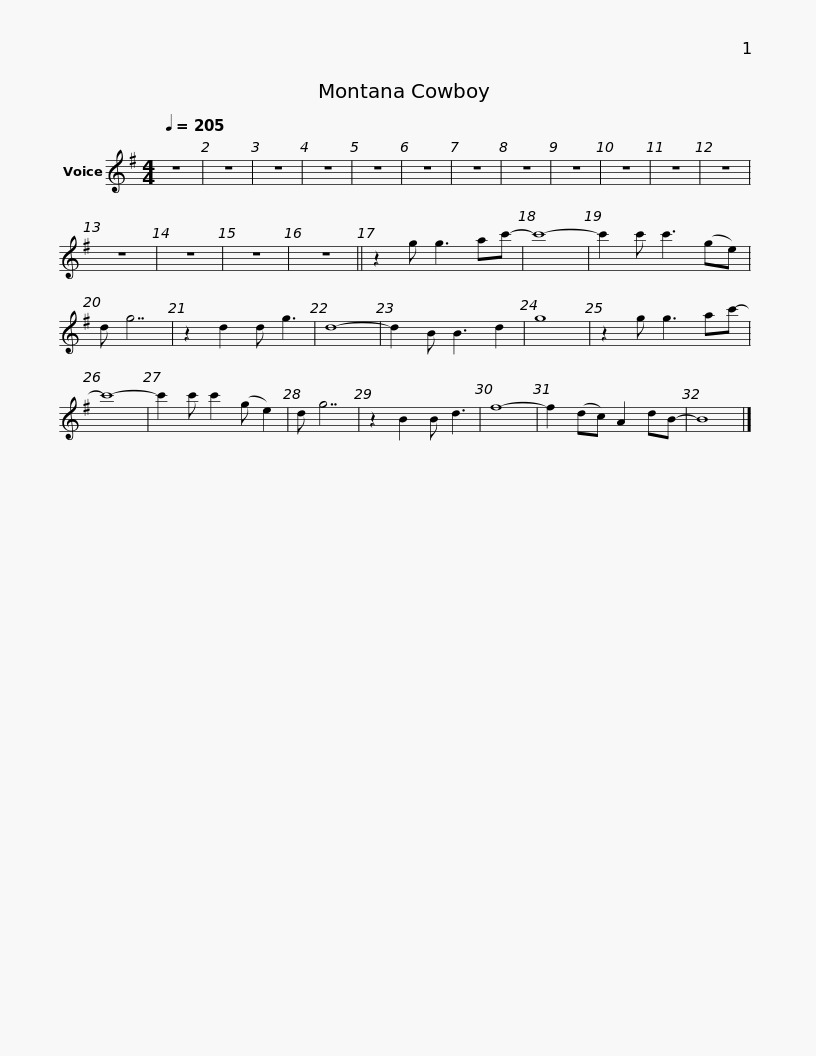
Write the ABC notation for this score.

X:1
L:1/8
Q:1/4=205
M:4/4
I:linebreak $
K:G
V:1 treble
V:1
 z8 | z8 | z8 | z8 | z8 | %5
 z8 | z8 | z8 | z8 | z8 | %10
 z8 | z8 | z8 | z8 | z8 | %15
 z8 || z2 g g3 ac'- |$ c'8- | c'2 c' c'3 (ge) | d g7 | %20
 z2 d2 d g3 | d8- | d2 B B3 d2 | g8 | z2 g g3 ac'- | %25
 c'8- | c'2 c' c'2 (g e2) | d g7 |$ z2 B2 B d3 | f8- | %30
 f2 (dc) A2 dB- | B8 |] %32
